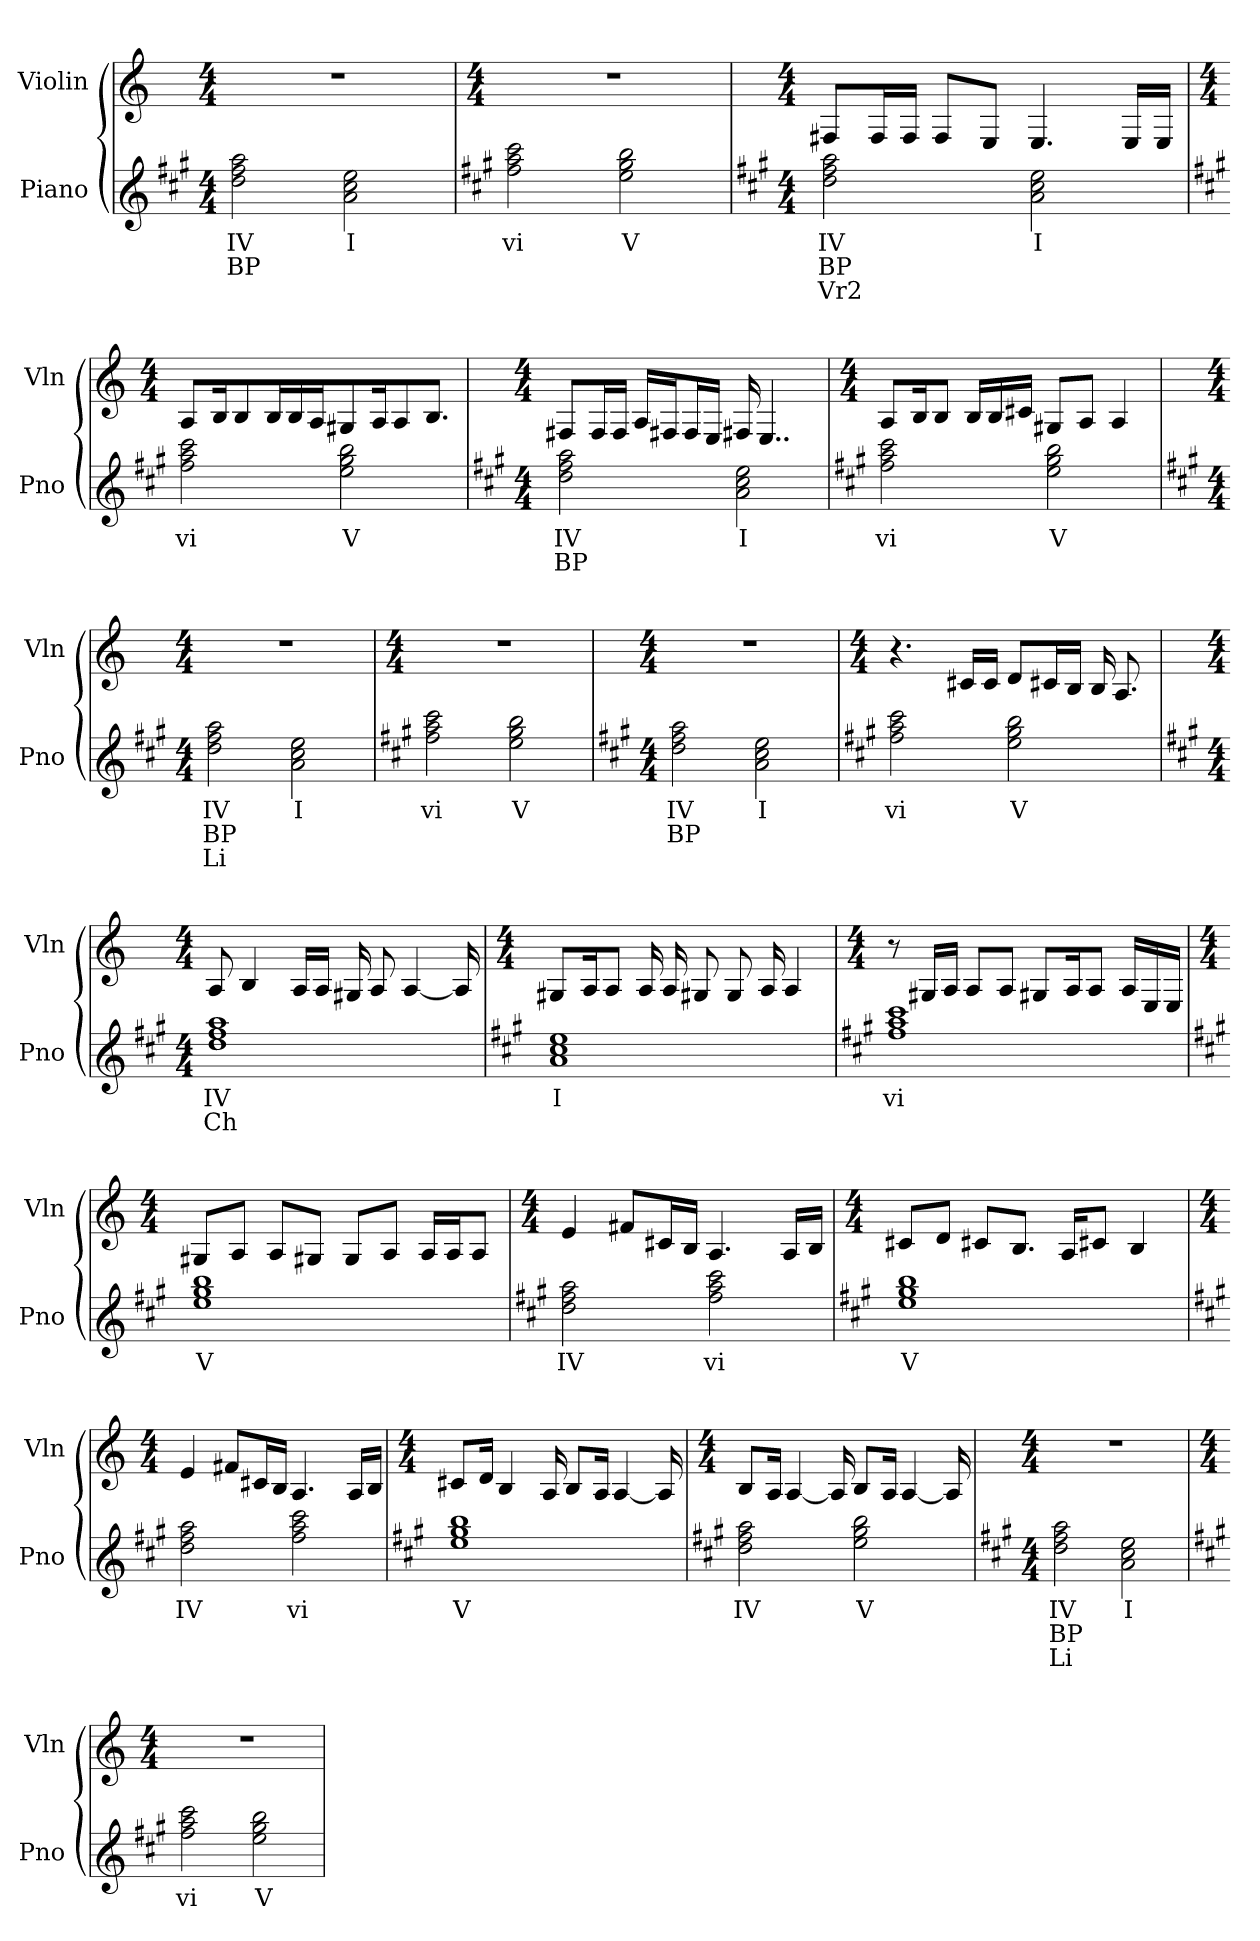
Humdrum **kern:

**kern	**text	**text	**text	**kern
*part2	*part2	*part2	*part2	*part1
*staff2	*staff2	*staff2	*staff2	*staff1
*I"Piano	*	*	*	*I"Violin
*I'Pno	*	*	*	*I'Vln
*k[f#c#g#]	*	*	*	*
*A:	*	*	*	*
*M4/4	*	*	*	*M4/4
=	=	=	=	=
2dd 2ff# 2aa	IV	BP	.	1r
2a 2cc# 2ee	I	.	.	.
=	=	=	=	=
*k[f#c#g#]	*	*	*	*
*A:	*	*	*	*
*	*	*	*	*M4/4
2ff# 2aa 2ccc#	vi	.	.	1r
2ee 2gg# 2bb	V	.	.	.
=	=	=	=	=
*k[f#c#g#]	*	*	*	*
*A:	*	*	*	*
*M4/4	*	*	*	*M4/4
2dd 2ff# 2aa	IV	BP	Vr2	8F#XL
.	.	.	.	16F#L
.	.	.	.	16F#JJ
.	.	.	.	8F#L
.	.	.	.	8EJ
2a 2cc# 2ee	I	.	.	4.E
.	.	.	.	16ELL
.	.	.	.	16EJJ
=	=	=	=	=
*k[f#c#g#]	*	*	*	*
*A:	*	*	*	*
*	*	*	*	*M4/4
2ff# 2aa 2ccc#	vi	.	.	8AL
.	.	.	.	16BK
.	.	.	.	8BJ
.	.	.	.	16BLL
.	.	.	.	16B
.	.	.	.	16AJJ
2ee 2gg# 2bb	V	.	.	8G#XL
.	.	.	.	16AK
.	.	.	.	8AJ
.	.	.	.	8.BJ
=	=	=	=	=
*k[f#c#g#]	*	*	*	*
*A:	*	*	*	*
*M4/4	*	*	*	*M4/4
2dd 2ff# 2aa	IV	BP	.	8F#XL
.	.	.	.	16F#L
.	.	.	.	16F#JJ
.	.	.	.	16ALL
.	.	.	.	16F#XJ
.	.	.	.	16F#L
.	.	.	.	16EJJ
2a 2cc# 2ee	I	.	.	16F#X
.	.	.	.	4..E
=	=	=	=	=
*k[f#c#g#]	*	*	*	*
*A:	*	*	*	*
*	*	*	*	*M4/4
2ff# 2aa 2ccc#	vi	.	.	8AL
.	.	.	.	16BK
.	.	.	.	8BJ
.	.	.	.	16BLL
.	.	.	.	16B
.	.	.	.	16c#XJJ
2ee 2gg# 2bb	V	.	.	8G#XL
.	.	.	.	8AJ
.	.	.	.	4A
=	=	=	=	=
*k[f#c#g#]	*	*	*	*
*A:	*	*	*	*
*M4/4	*	*	*	*M4/4
2dd 2ff# 2aa	IV	BP	Li	1r
2a 2cc# 2ee	I	.	.	.
=	=	=	=	=
*k[f#c#g#]	*	*	*	*
*A:	*	*	*	*
*	*	*	*	*M4/4
2ff# 2aa 2ccc#	vi	.	.	1r
2ee 2gg# 2bb	V	.	.	.
=	=	=	=	=
*k[f#c#g#]	*	*	*	*
*A:	*	*	*	*
*M4/4	*	*	*	*M4/4
2dd 2ff# 2aa	IV	BP	.	1r
2a 2cc# 2ee	I	.	.	.
=	=	=	=	=
*k[f#c#g#]	*	*	*	*
*A:	*	*	*	*
*	*	*	*	*M4/4
2ff# 2aa 2ccc#	vi	.	.	4.r
.	.	.	.	16c#XLL
.	.	.	.	16c#JJ
2ee 2gg# 2bb	V	.	.	8dL
.	.	.	.	16c#XL
.	.	.	.	16BJJ
.	.	.	.	16BLL
.	.	.	.	8.AJ
=	=	=	=	=
*k[f#c#g#]	*	*	*	*
*A:	*	*	*	*
*M4/4	*	*	*	*M4/4
1dd 1ff# 1aa	IV	Ch	.	8A
.	.	.	.	4B
.	.	.	.	16ALL
.	.	.	.	16AJJ
.	.	.	.	16G#XLL
.	.	.	.	8AJ
.	.	.	.	[4A
.	.	.	.	16A]
=	=	=	=	=
*k[f#c#g#]	*	*	*	*
*A:	*	*	*	*
*	*	*	*	*M4/4
1a 1cc# 1ee	I	.	.	8G#XL
.	.	.	.	16AK
.	.	.	.	8AJ
.	.	.	.	16ALL
.	.	.	.	16A
.	.	.	.	8G#XJ
.	.	.	.	8G#L
.	.	.	.	16AJk
.	.	.	.	4A
=	=	=	=	=
*k[f#c#g#]	*	*	*	*
*A:	*	*	*	*
*	*	*	*	*M4/4
1ff# 1aa 1ccc#	vi	.	.	8r
.	.	.	.	16G#XLL
.	.	.	.	16AJJ
.	.	.	.	8AL
.	.	.	.	8AJ
.	.	.	.	8G#XL
.	.	.	.	16AK
.	.	.	.	8AJ
.	.	.	.	16ALL
.	.	.	.	16E
.	.	.	.	16EJJ
=	=	=	=	=
*k[f#c#g#]	*	*	*	*
*A:	*	*	*	*
*	*	*	*	*M4/4
1ee 1gg# 1bb	V	.	.	8G#XL
.	.	.	.	8AJ
.	.	.	.	8AL
.	.	.	.	8G#XJ
.	.	.	.	8G#L
.	.	.	.	8AJ
.	.	.	.	16ALL
.	.	.	.	16AJ
.	.	.	.	8AJ
=	=	=	=	=
*k[f#c#g#]	*	*	*	*
*A:	*	*	*	*
*	*	*	*	*M4/4
2dd 2ff# 2aa	IV	.	.	4e
.	.	.	.	8f#XL
.	.	.	.	16c#XL
.	.	.	.	16BJJ
2ff# 2aa 2ccc#	vi	.	.	4.A
.	.	.	.	16ALL
.	.	.	.	16BJJ
=	=	=	=	=
*k[f#c#g#]	*	*	*	*
*A:	*	*	*	*
*	*	*	*	*M4/4
1ee 1gg# 1bb	V	.	.	8c#XL
.	.	.	.	8dJ
.	.	.	.	8c#XL
.	.	.	.	8.BJ
.	.	.	.	16AKL
.	.	.	.	8c#XJ
.	.	.	.	4B
=	=	=	=	=
*k[f#c#g#]	*	*	*	*
*A:	*	*	*	*
*	*	*	*	*M4/4
2dd 2ff# 2aa	IV	.	.	4e
.	.	.	.	8f#XL
.	.	.	.	16c#XL
.	.	.	.	16BJJ
2ff# 2aa 2ccc#	vi	.	.	4.A
.	.	.	.	16ALL
.	.	.	.	16BJJ
=	=	=	=	=
*k[f#c#g#]	*	*	*	*
*A:	*	*	*	*
*	*	*	*	*M4/4
1ee 1gg# 1bb	V	.	.	8c#XL
.	.	.	.	16dJk
.	.	.	.	4B
.	.	.	.	16A
.	.	.	.	8BL
.	.	.	.	16AJk
.	.	.	.	[4A
.	.	.	.	16A]
=	=	=	=	=
*k[f#c#g#]	*	*	*	*
*A:	*	*	*	*
*	*	*	*	*M4/4
2dd 2ff# 2aa	IV	.	.	8BL
.	.	.	.	16AJk
.	.	.	.	[4A
.	.	.	.	16A]
2ee 2gg# 2bb	V	.	.	8BL
.	.	.	.	16AJk
.	.	.	.	[4A
.	.	.	.	16A]
=	=	=	=	=
*k[f#c#g#]	*	*	*	*
*A:	*	*	*	*
*M4/4	*	*	*	*M4/4
2dd 2ff# 2aa	IV	BP	Li	1r
2a 2cc# 2ee	I	.	.	.
=	=	=	=	=
*k[f#c#g#]	*	*	*	*
*A:	*	*	*	*
*	*	*	*	*M4/4
2ff# 2aa 2ccc#	vi	.	.	1r
2ee 2gg# 2bb	V	.	.	.
=	=	=	=	=
*-	*-	*-	*-	*-
